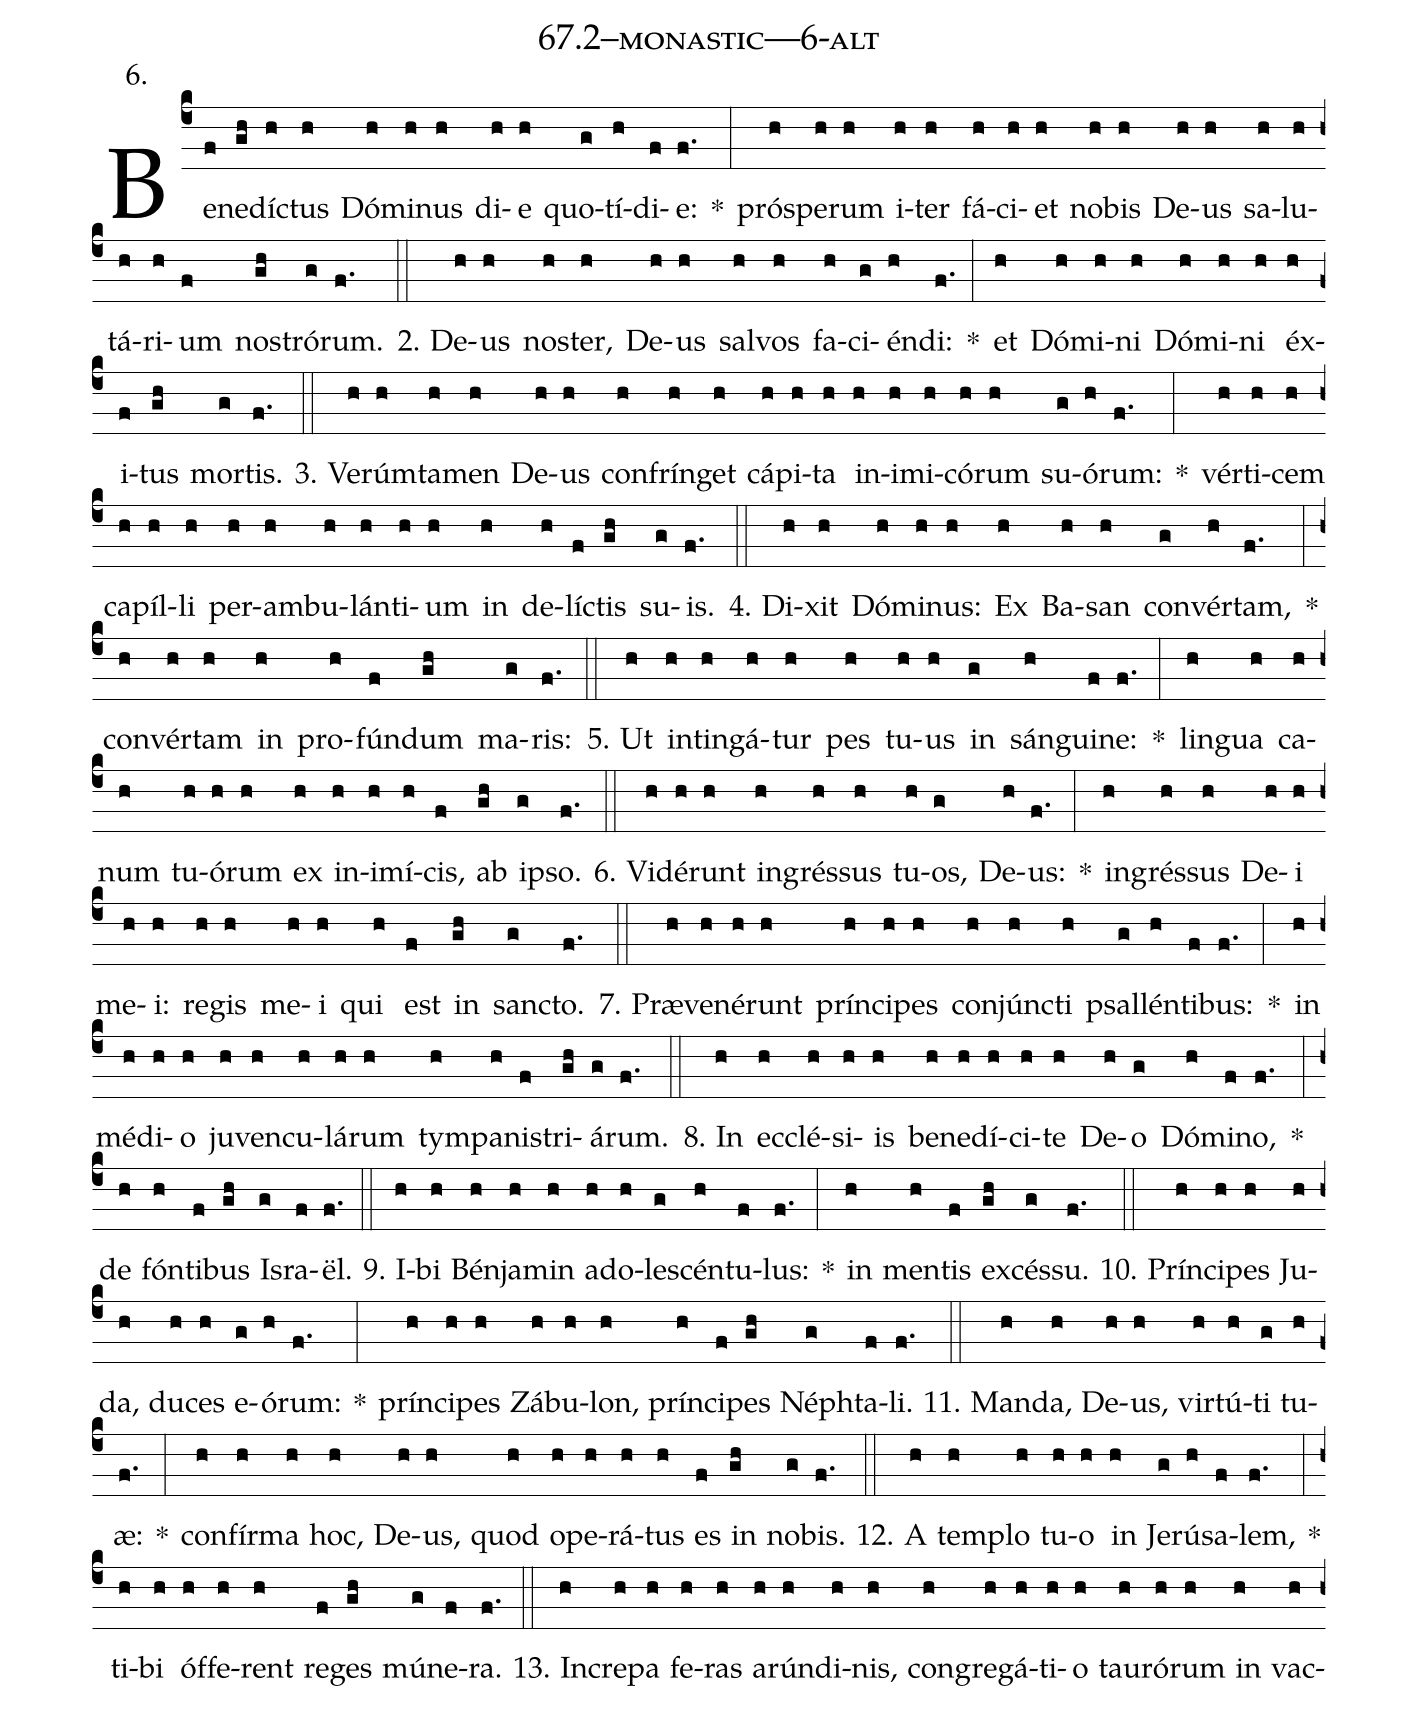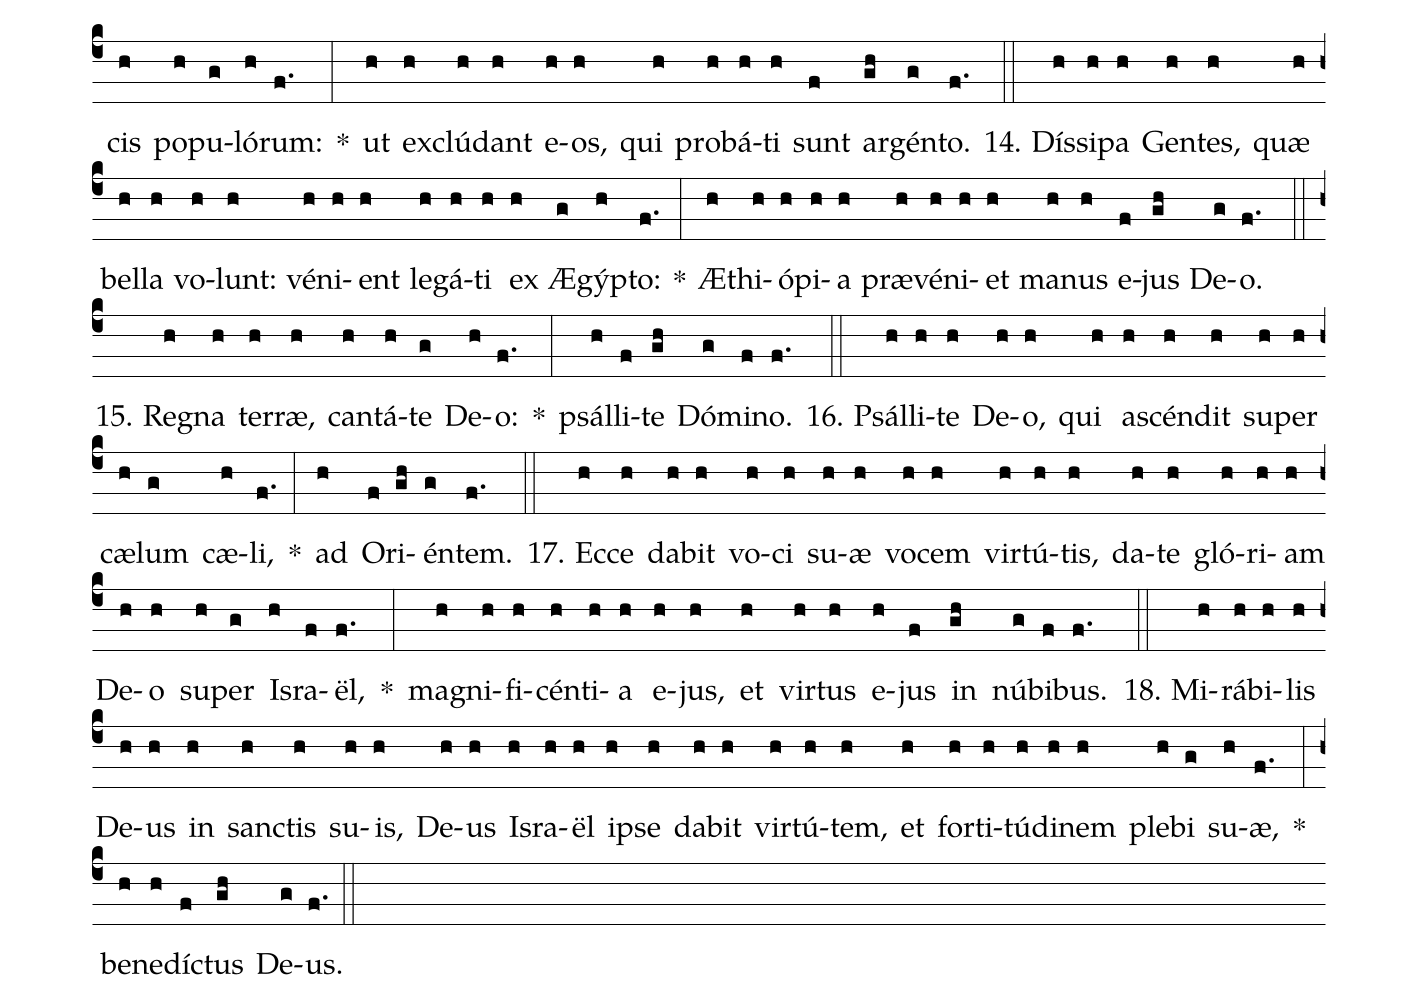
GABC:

name: 67.2--monastic---6-alt;
annotation: 6.;
%%
(c4)Be(f)ne(gh)díc(h)tus(h) Dó(h)mi(h)nus(h) di(h)e(h) quo(g)tí(h)di(f)e:(f.) *(:) pró(h)spe(h)rum(h) i(h)ter(h) fá(h)ci(h)et(h) no(h)bis(h) De(h)us(h) sa(h)lu(h)tá(h)ri(h)um(f) nos(gh)tró(g)rum.(f.) (::)
2. De(h)us(h) nos(h)ter,(h) De(h)us(h) sal(h)vos(h) fa(h)ci(g)én(h)di:(f.) *(:) et(h) Dó(h)mi(h)ni(h) Dó(h)mi(h)ni(h) éx(h)i(f)tus(gh) mor(g)tis.(f.) (::)
3. Ve(h)rúm(h)ta(h)men(h) De(h)us(h) con(h)frín(h)get(h) cá(h)pi(h)ta(h) in(h)i(h)mi(h)có(h)rum(h) su(g)ó(h)rum:(f.) *(:) vér(h)ti(h)cem(h) ca(h)píl(h)li(h) per(h)am(h)bu(h)lán(h)ti(h)um(h) in(h) de(h)líc(f)tis(gh) su(g)is.(f.) (::)
4. Di(h)xit(h) Dó(h)mi(h)nus:(h) Ex(h) Ba(h)san(h) con(g)vér(h)tam,(f.) *(:) con(h)vér(h)tam(h) in(h) pro(h)fún(f)dum(gh) ma(g)ris:(f.) (::)
5. Ut(h) in(h)tin(h)gá(h)tur(h) pes(h) tu(h)us(h) in(g) sán(h)gui(f)ne:(f.) *(:) lin(h)gua(h) ca(h)num(h) tu(h)ó(h)rum(h) ex(h) in(h)i(h)mí(h)cis,(f) ab(gh) ip(g)so.(f.) (::)
6. Vi(h)dé(h)runt(h) in(h)grés(h)sus(h) tu(h)os,(g) De(h)us:(f.) *(:) in(h)grés(h)sus(h) De(h)i(h) me(h)i:(h) re(h)gis(h) me(h)i(h) qui(h) est(f) in(gh) sanc(g)to.(f.) (::)
7. Præ(h)ve(h)né(h)runt(h) prín(h)ci(h)pes(h) con(h)júnc(h)ti(h) psal(g)lén(h)ti(f)bus:(f.) *(:) in(h) mé(h)di(h)o(h) ju(h)ven(h)cu(h)lá(h)rum(h) tym(h)pa(h)nis(f)tri(gh)á(g)rum.(f.) (::)
8. In(h) ec(h)clé(h)si(h)is(h) be(h)ne(h)dí(h)ci(h)te(h) De(h)o(g) Dó(h)mi(f)no,(f.) *(:) de(h) fón(h)ti(f)bus(gh) Is(g)ra(f)ël.(f.) (::)
9. I(h)bi(h) Bén(h)ja(h)min(h) ad(h)o(h)le(g)scén(h)tu(f)lus:(f.) *(:) in(h) men(h)tis(f) ex(gh)cés(g)su.(f.) (::)
10. Prín(h)ci(h)pes(h) Ju(h)da,(h) du(h)ces(h) e(g)ó(h)rum:(f.) *(:) prín(h)ci(h)pes(h) Zá(h)bu(h)lon,(h) prín(h)ci(f)pes(gh) Néph(g)ta(f)li.(f.) (::)
11. Man(h)da,(h) De(h)us,(h) vir(h)tú(h)ti(g) tu(h)æ:(f.) *(:) con(h)fír(h)ma(h) hoc,(h) De(h)us,(h) quod(h) o(h)pe(h)rá(h)tus(h) es(f) in(gh) no(g)bis.(f.) (::)
12. A(h) tem(h)plo(h) tu(h)o(h) in(h) Je(g)rú(h)sa(f)lem,(f.) *(:) ti(h)bi(h) óf(h)fe(h)rent(h) re(f)ges(gh) mú(g)ne(f)ra.(f.) (::)
13. In(h)cre(h)pa(h) fe(h)ras(h) a(h)rún(h)di(h)nis,(h) con(h)gre(h)gá(h)ti(h)o(h) tau(h)ró(h)rum(h) in(h) vac(h)cis(h) po(h)pu(g)ló(h)rum:(f.) *(:) ut(h) ex(h)clú(h)dant(h) e(h)os,(h) qui(h) pro(h)bá(h)ti(h) sunt(f) ar(gh)gén(g)to.(f.) (::)
14. Dís(h)si(h)pa(h) Gen(h)tes,(h) quæ(h) bel(h)la(h) vo(h)lunt:(h) vé(h)ni(h)ent(h) le(h)gá(h)ti(h) ex(h) Æ(g)gýp(h)to:(f.) *(:) Æ(h)thi(h)ó(h)pi(h)a(h) præ(h)vé(h)ni(h)et(h) ma(h)nus(h) e(f)jus(gh) De(g)o.(f.) (::)
15. Re(h)gna(h) ter(h)ræ,(h) can(h)tá(h)te(g) De(h)o:(f.) *(:) psál(h)li(f)te(gh) Dó(g)mi(f)no.(f.) (::)
16. Psál(h)li(h)te(h) De(h)o,(h) qui(h) a(h)scén(h)dit(h) su(h)per(h) cæ(h)lum(g) cæ(h)li,(f.) *(:) ad(h) O(f)ri(gh)én(g)tem.(f.) (::)
17. Ec(h)ce(h) da(h)bit(h) vo(h)ci(h) su(h)æ(h) vo(h)cem(h) vir(h)tú(h)tis,(h) da(h)te(h) gló(h)ri(h)am(h) De(h)o(h) su(h)per(g) Is(h)ra(f)ël,(f.) *(:) ma(h)gni(h)fi(h)cén(h)ti(h)a(h) e(h)jus,(h) et(h) vir(h)tus(h) e(h)jus(f) in(gh) nú(g)bi(f)bus.(f.) (::)
18. Mi(h)rá(h)bi(h)lis(h) De(h)us(h) in(h) sanc(h)tis(h) su(h)is,(h) De(h)us(h) Is(h)ra(h)ël(h) ip(h)se(h) da(h)bit(h) vir(h)tú(h)tem,(h) et(h) for(h)ti(h)tú(h)di(h)nem(h) ple(h)bi(g) su(h)æ,(f.) *(:) be(h)ne(h)díc(f)tus(gh) De(g)us.(f.) (::)
